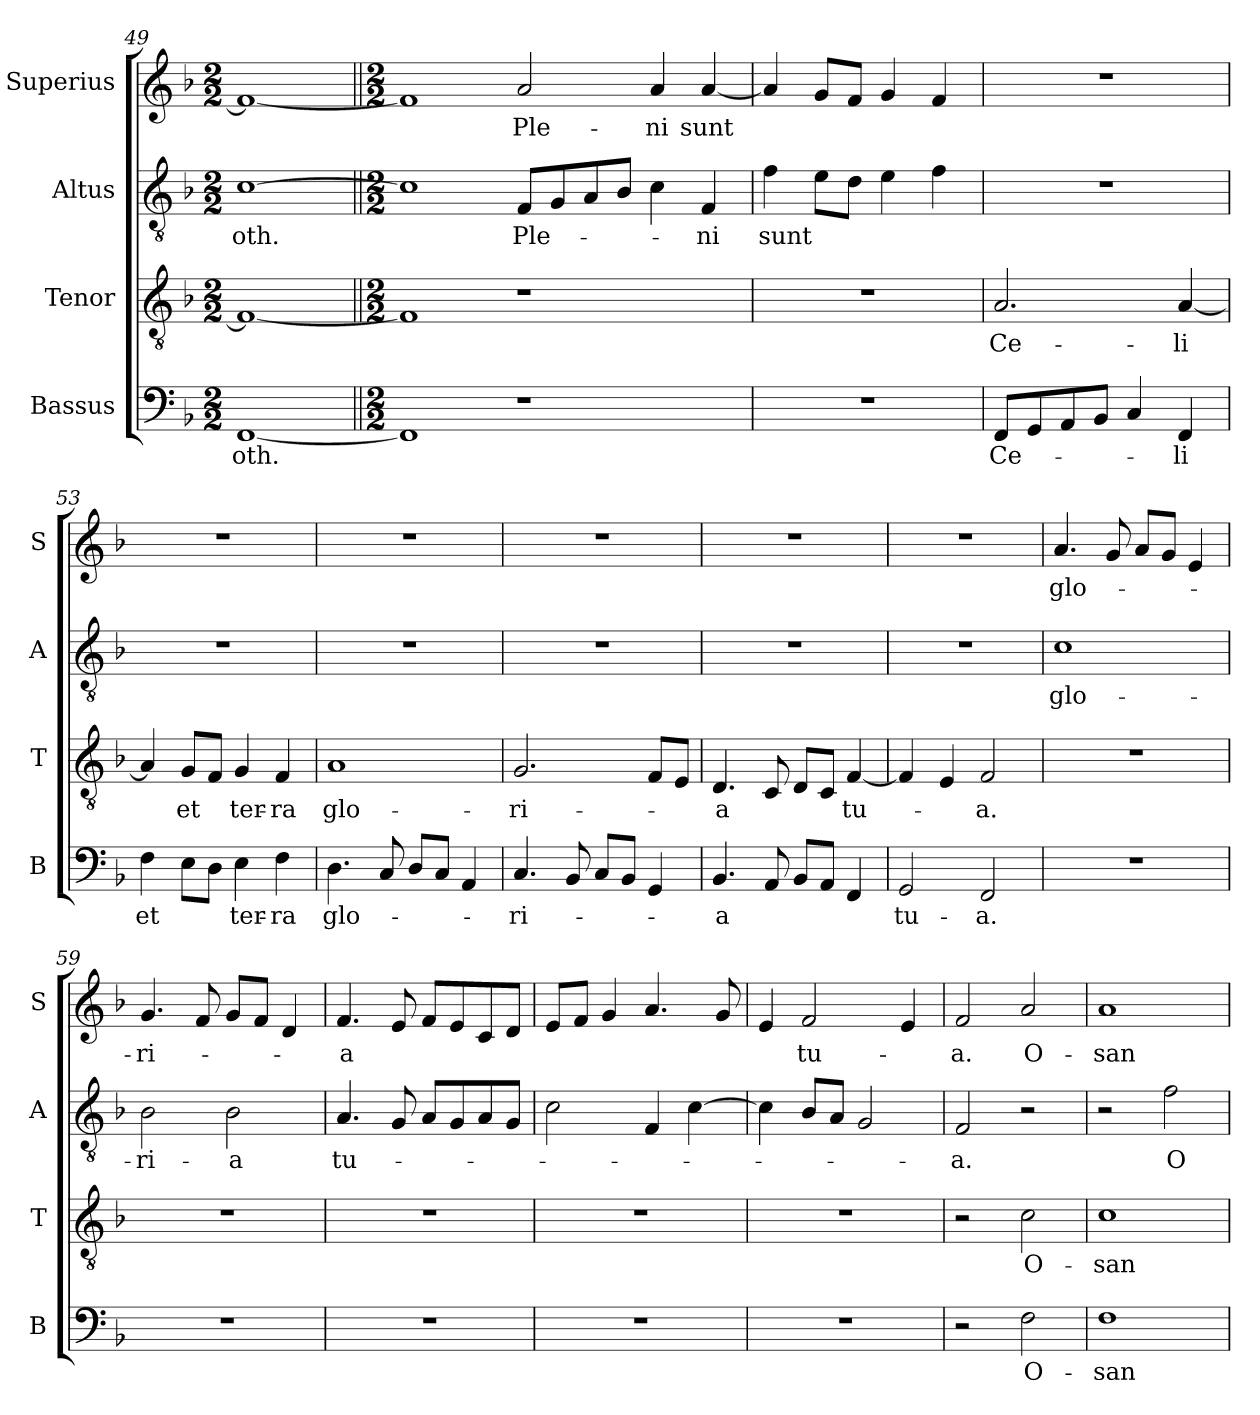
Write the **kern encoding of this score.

**kern	**text	**kern	**text	**kern	**text	**kern	**text
*part4	*part4	*part3	*part3	*part2	*part2	*part1	*part1
*staff4	*staff4	*staff3	*staff3	*staff2	*staff2	*staff1	*staff1
*I"Bassus	*	*I"Tenor	*	*I"Altus	*	*I"Superius	*
*I'B	*	*I'T	*	*I'A	*	*I'S	*
*clefF4	*	*clefGv2	*	*clefGv2	*	*clefG2	*
*k[b-]	*	*k[b-]	*	*k[b-]	*	*k[b-]	*
*M2/2	*	*M2/2	*	*M2/2	*	*M2/2	*
=49	=49	=49	=49	=49	=49	=49	=49
!	!LO:LY:i	!	!	!	!LO:LY:i	!	!
[1FF	-oth.	1F_	.	[1c	-oth.	1f_	.
=50||	=50||	=50||	=50||	=50||	=50||	=50||	=50||
*M2/2	*	*M2/2	*	*M2/2	*	*M2/2	*
1FF]	.	1F]	.	1c]	.	1f]	.
1r	.	1r	.	8FL	Ple-	2a	Ple-
.	.	.	.	8G	.	.	.
.	.	.	.	8A	.	.	.
.	.	.	.	8B-J	.	.	.
.	.	.	.	4c	.	4a	-ni
.	.	.	.	4F	-ni	[4a	sunt
=51	=51	=51	=51	=51	=51	=51	=51
1r	.	1r	.	4f	sunt	4a]	.
.	.	.	.	8eL	.	8gL	.
.	.	.	.	8dJ	.	8fJ	.
.	.	.	.	4e	.	4g	.
.	.	.	.	4f	.	4f	.
=52	=52	=52	=52	=52	=52	=52	=52
8FFL	Ce-	2.A	Ce-	1r	.	1r	.
8GG	.	.	.	.	.	.	.
8AA	.	.	.	.	.	.	.
8BB-J	.	.	.	.	.	.	.
4C	.	.	.	.	.	.	.
4FF	-li	[4A	-li	.	.	.	.
=53	=53	=53	=53	=53	=53	=53	=53
4F	et	4A]	.	1r	.	1r	.
8EL	.	8GL	et	.	.	.	.
8DJ	.	8FJ	.	.	.	.	.
4E	ter-	4G	ter-	.	.	.	.
4F	-ra	4F	-ra	.	.	.	.
=54	=54	=54	=54	=54	=54	=54	=54
!	!LO:LY:i	!	!LO:LY:i	!	!	!	!
4.D	glo-	1A	glo-	1r	.	1r	.
8C	.	.	.	.	.	.	.
8DL	.	.	.	.	.	.	.
8CJ	.	.	.	.	.	.	.
4AA	.	.	.	.	.	.	.
=55	=55	=55	=55	=55	=55	=55	=55
!	!LO:LY:i	!	!LO:LY:i	!	!	!	!
4.C	-ri-	2.G	-ri-	1r	.	1r	.
8BB-	.	.	.	.	.	.	.
8CL	.	.	.	.	.	.	.
8BB-J	.	.	.	.	.	.	.
4GG	.	8FL	.	.	.	.	.
.	.	8EJ	.	.	.	.	.
=56	=56	=56	=56	=56	=56	=56	=56
!	!LO:LY:i	!	!LO:LY:i	!	!	!	!
4.BB-	-a	4.D	-a	1r	.	1r	.
8AA	.	8C	.	.	.	.	.
8BB-L	.	8DL	.	.	.	.	.
8AAJ	.	8CJ	.	.	.	.	.
!	!	!	!LO:LY:i	!	!	!	!
4FF	.	[4F	tu-	.	.	.	.
=57	=57	=57	=57	=57	=57	=57	=57
!	!LO:LY:i	!	!	!	!	!	!
2GG	tu-	4F]	.	1r	.	1r	.
.	.	4E	.	.	.	.	.
!	!LO:LY:i	!	!LO:LY:i	!	!	!	!
2FF	-a.	2F	-a.	.	.	.	.
=58	=58	=58	=58	=58	=58	=58	=58
!	!	!	!	!	!LO:LY:i	!	!
1r	.	1r	.	1c	glo-	4.a	glo-
.	.	.	.	.	.	8g	.
.	.	.	.	.	.	8aL	.
.	.	.	.	.	.	8gJ	.
.	.	.	.	.	.	4e	.
=59	=59	=59	=59	=59	=59	=59	=59
!	!	!	!	!	!LO:LY:i	!	!
1r	.	1r	.	2B-	-ri-	4.g	-ri-
.	.	.	.	.	.	8f	.
!	!	!	!	!	!LO:LY:i	!	!
.	.	.	.	2B-	-a	8gL	.
.	.	.	.	.	.	8fJ	.
.	.	.	.	.	.	4d	.
=60	=60	=60	=60	=60	=60	=60	=60
!	!	!	!	!	!LO:LY:i	!	!
1r	.	1r	.	4.A	tu-	4.f	-a
.	.	.	.	8G	.	8e	.
.	.	.	.	8AL	.	8fL	.
.	.	.	.	8G	.	8e	.
.	.	.	.	8A	.	8c	.
.	.	.	.	8GJ	.	8dJ	.
=61	=61	=61	=61	=61	=61	=61	=61
1r	.	1r	.	2c	.	8eL	.
.	.	.	.	.	.	8fJ	.
.	.	.	.	.	.	4g	.
.	.	.	.	4F	.	4.a	.
.	.	.	.	[4c	.	.	.
.	.	.	.	.	.	8g	.
=62	=62	=62	=62	=62	=62	=62	=62
1r	.	1r	.	4c]	.	4e	.
.	.	.	.	8B-L	.	2f	tu-
.	.	.	.	8AJ	.	.	.
.	.	.	.	2G	.	.	.
.	.	.	.	.	.	4e	.
=63	=63	=63	=63	=63	=63	=63	=63
!	!	!	!	!	!LO:LY:i	!	!
2r	.	2r	.	2F	-a.	2f	-a.
!	!LO:LY:i	!	!	!	!	!	!
2F	O-	2c	O-	2r	.	2a	O-
=64	=64	=64	=64	=64	=64	=64	=64
!	!LO:LY:i	!	!	!	!	!	!
1F	-san-	1c	-san-	2r	.	1a	-san-
.	.	.	.	2f	O-	.	.
=	=	=	=	=	=	=	=
*-	*-	*-	*-	*-	*-	*-	*-
